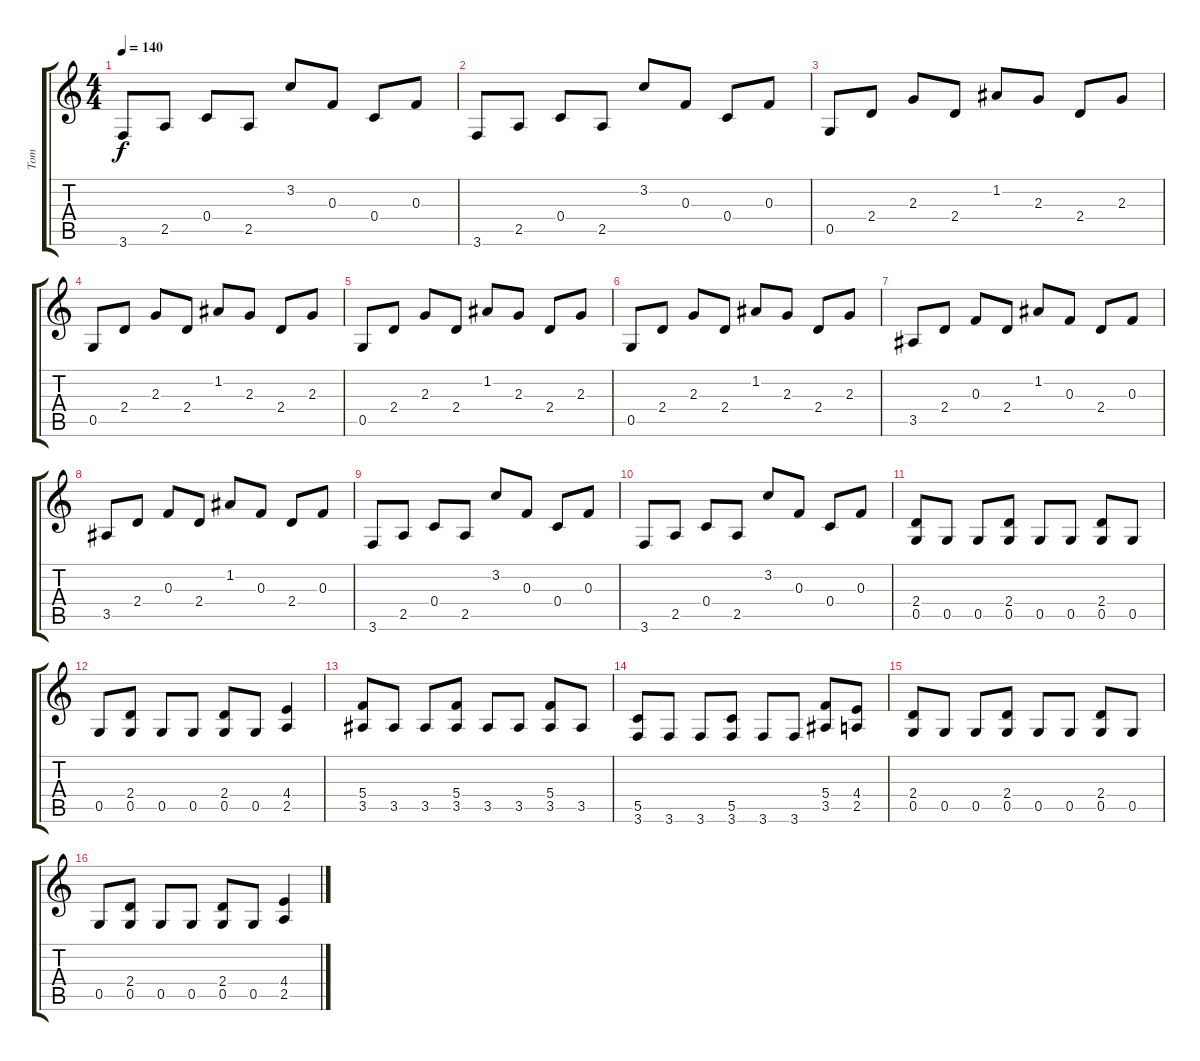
\track ("Tom" "Tom") {instrument distortionguitar}
\staff {score tabs}
\tuning (D4 A3 F3 C3 G2 D2) {hide}
\ts (4 4)
\tempo 140
\clef g2
\ks c
3.6.8{dy f} 2.5.8 0.4.8 2.5.8 3.2.8 0.3.8 0.4.8 0.3.8 |
3.6.8 2.5.8 0.4.8 2.5.8 3.2.8 0.3.8 0.4.8 0.3.8 |
0.5.8 2.4.8 2.3.8 2.4.8 1.2.8 2.3.8 2.4.8 2.3.8 |
0.5.8 2.4.8 2.3.8 2.4.8 1.2.8 2.3.8 2.4.8 2.3.8 |
0.5.8 2.4.8 2.3.8 2.4.8 1.2.8 2.3.8 2.4.8 2.3.8 |
0.5.8 2.4.8 2.3.8 2.4.8 1.2.8 2.3.8 2.4.8 2.3.8 |
3.5.8 2.4.8 0.3.8 2.4.8 1.2.8 0.3.8 2.4.8 0.3.8 |
3.5.8 2.4.8 0.3.8 2.4.8 1.2.8 0.3.8 2.4.8 0.3.8 |
3.6.8 2.5.8 0.4.8 2.5.8 3.2.8 0.3.8 0.4.8 0.3.8 |
3.6.8 2.5.8 0.4.8 2.5.8 3.2.8 0.3.8 0.4.8 0.3.8 |
(2.4 0.5).8 0.5.8 0.5.8 (2.4 0.5).8 0.5.8 0.5.8 (2.4 0.5).8 0.5.8 |
0.5.8 (2.4 0.5).8 0.5.8 0.5.8 (2.4 0.5).8 0.5.8 (4.4 2.5).4 |
(5.4 3.5).8 3.5.8 3.5.8 (5.4 3.5).8 3.5.8 3.5.8 (5.4 3.5).8 3.5.8 |
(5.5 3.6).8 3.6.8 3.6.8 (5.5 3.6).8 3.6.8 3.6.8 (5.4 3.5).8 (4.4 2.5).8 |
(2.4 0.5).8 0.5.8 0.5.8 (2.4 0.5).8 0.5.8 0.5.8 (2.4 0.5).8 0.5.8 |
0.5.8 (2.4 0.5).8 0.5.8 0.5.8 (2.4 0.5).8 0.5.8 (4.4 2.5).4
